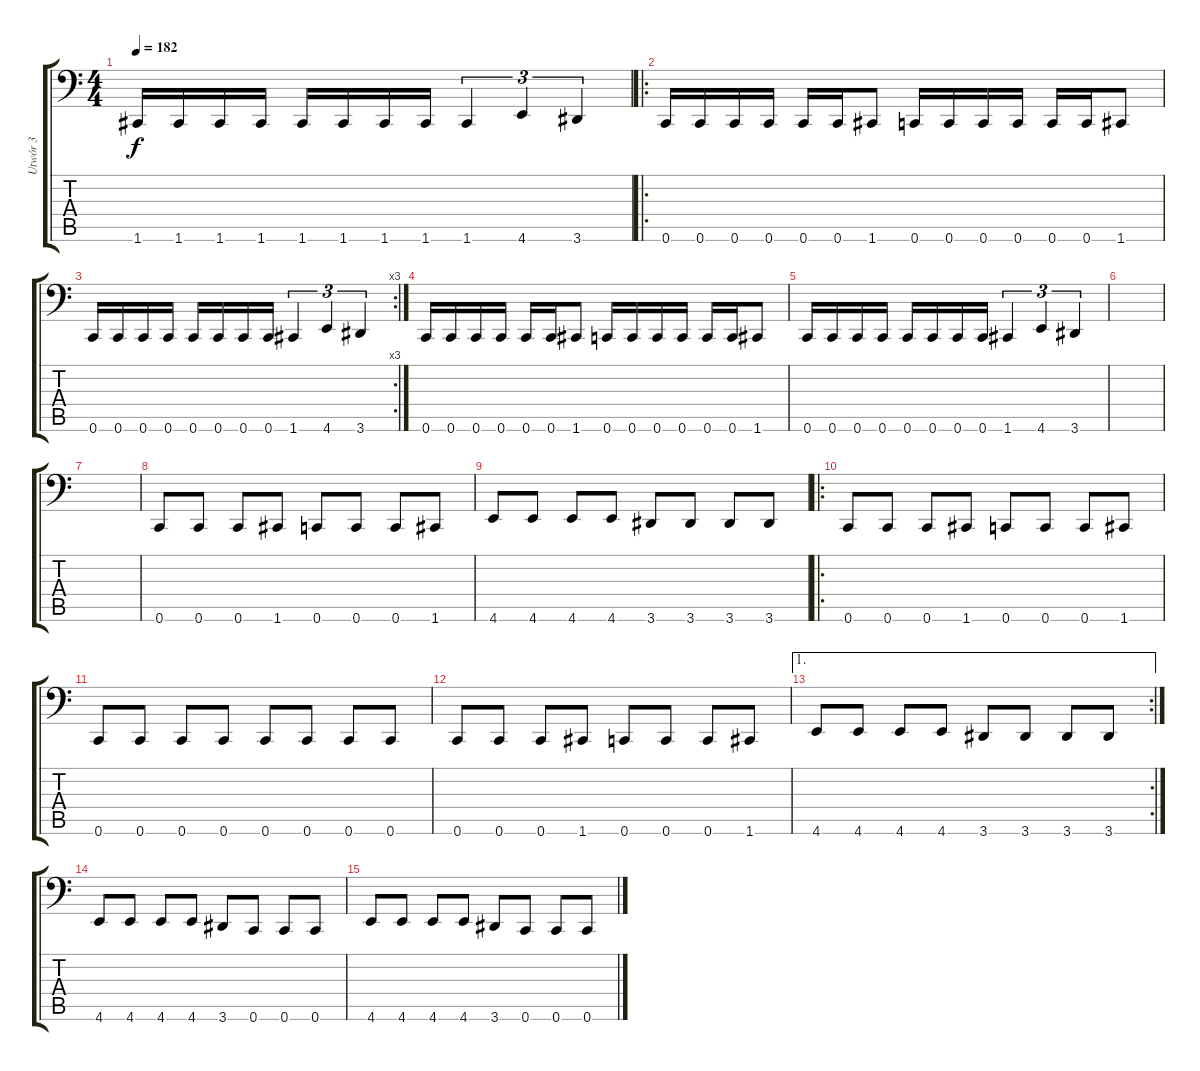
\track ("Utwór 3" "Utwór 3") {instrument electricbassfinger}
\staff {score tabs}
\tuning (D3 A2 F2 C2 G1 C1) {hide}
\ts (4 4)
\tempo 182
\clef f4
\ks c
1.6.16{dy f} 1.6.16 1.6.16 1.6.16 1.6.16 1.6.16 1.6.16 1.6.16 1.6.4{tu (3 2)} 4.6.4{tu (3 2)} 3.6.4{tu (3 2)} |
\ro
0.6.16 0.6.16 0.6.16 0.6.16 0.6.16 0.6.16 1.6.8 0.6.16 0.6.16 0.6.16 0.6.16 0.6.16 0.6.16 1.6.8 |
\rc 3
0.6.16 0.6.16 0.6.16 0.6.16 0.6.16 0.6.16 0.6.16 0.6.16 1.6.4{tu (3 2)} 4.6.4{tu (3 2)} 3.6.4{tu (3 2)} |
0.6.16 0.6.16 0.6.16 0.6.16 0.6.16 0.6.16 1.6.8 0.6.16 0.6.16 0.6.16 0.6.16 0.6.16 0.6.16 1.6.8 |
0.6.16 0.6.16 0.6.16 0.6.16 0.6.16 0.6.16 0.6.16 0.6.16 1.6.4{tu (3 2)} 4.6.4{tu (3 2)} 3.6.4{tu (3 2)} |
|
|
0.6.8 0.6.8 0.6.8 1.6.8 0.6.8 0.6.8 0.6.8 1.6.8 |
4.6.8 4.6.8 4.6.8 4.6.8 3.6.8 3.6.8 3.6.8 3.6.8 |
\ro
0.6.8 0.6.8 0.6.8 1.6.8 0.6.8 0.6.8 0.6.8 1.6.8 |
0.6.8 0.6.8 0.6.8 0.6.8 0.6.8 0.6.8 0.6.8 0.6.8 |
0.6.8 0.6.8 0.6.8 1.6.8 0.6.8 0.6.8 0.6.8 1.6.8 |
\ae 1
\rc 2
4.6.8 4.6.8 4.6.8 4.6.8 3.6.8 3.6.8 3.6.8 3.6.8 |
4.6.8 4.6.8 4.6.8 4.6.8 3.6.8 0.6.8 0.6.8 0.6.8 |
4.6.8 4.6.8 4.6.8 4.6.8 3.6.8 0.6.8 0.6.8 0.6.8
